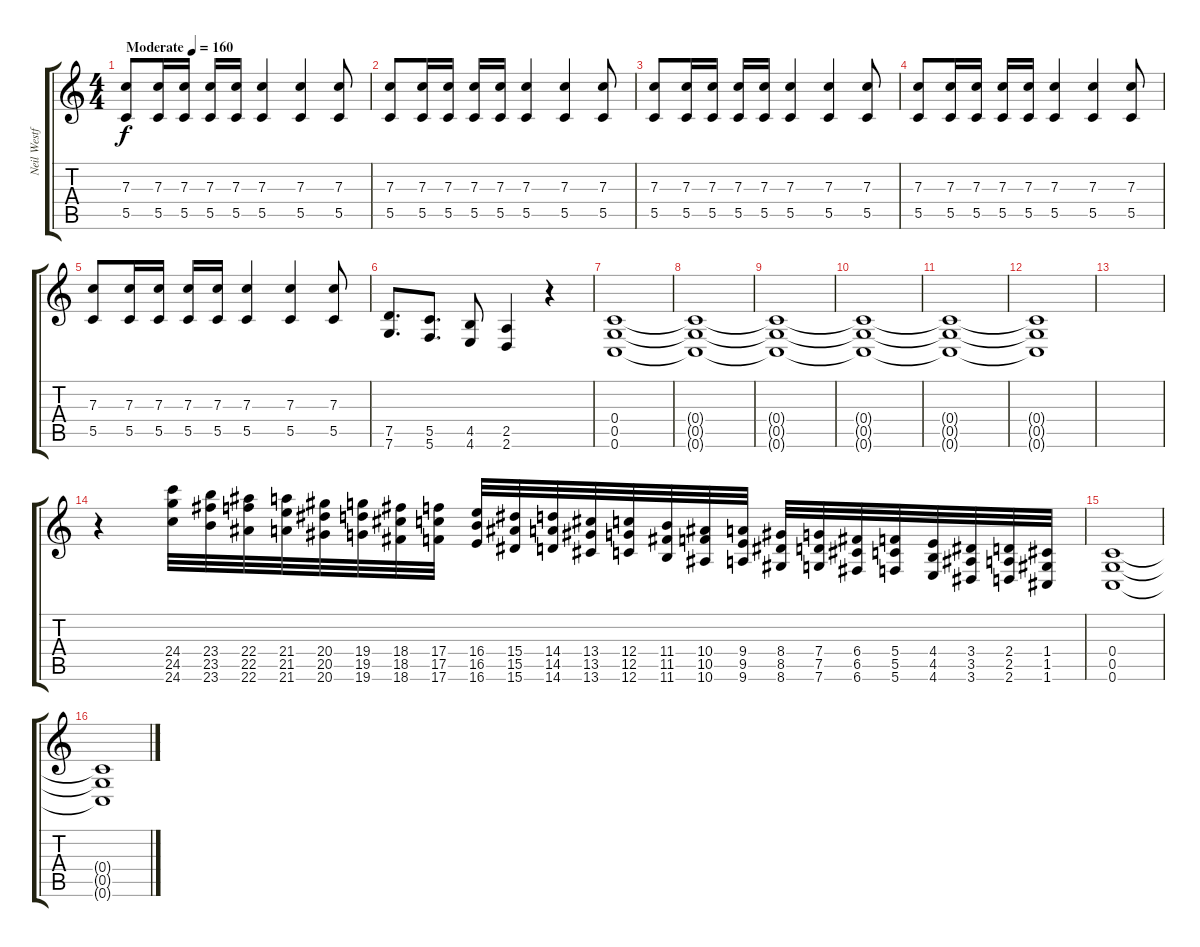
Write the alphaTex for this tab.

\track ("Neil Westfall" "Neil Westf") {instrument distortionguitar}
\staff {score tabs}
\tuning (D4 A3 F3 C3 G2 C2) {hide}
\ts (4 4)
\tempo (160 "Moderate")
\clef g2
\ks c
(7.3 5.5).8{dy f instrument distortionguitar} (7.3 5.5).16 (7.3 5.5).16 (7.3 5.5).16 (7.3 5.5).16 (7.3 5.5).4 (7.3 5.5).4 (7.3 5.5).8 |
(7.3 5.5).8 (7.3 5.5).16 (7.3 5.5).16 (7.3 5.5).16 (7.3 5.5).16 (7.3 5.5).4 (7.3 5.5).4 (7.3 5.5).8 |
(7.3 5.5).8 (7.3 5.5).16 (7.3 5.5).16 (7.3 5.5).16 (7.3 5.5).16 (7.3 5.5).4 (7.3 5.5).4 (7.3 5.5).8 |
(7.3 5.5).8 (7.3 5.5).16 (7.3 5.5).16 (7.3 5.5).16 (7.3 5.5).16 (7.3 5.5).4 (7.3 5.5).4 (7.3 5.5).8 |
(7.3 5.5).8 (7.3 5.5).16 (7.3 5.5).16 (7.3 5.5).16 (7.3 5.5).16 (7.3 5.5).4 (7.3 5.5).4 (7.3 5.5).8 |
(7.5 7.6).8{d} (5.5 5.6).8{d} (4.5 4.6).8 (2.5 2.6).4 r.4 |
(0.4 0.5 0.6).1 |
(0.4{t} 0.5{t} 0.6{t}).1 |
(0.4{t} 0.5{t} 0.6{t}).1{volume 0} |
(0.4{t} 0.5{t} 0.6{t}).1 |
(0.4{t} 0.5{t} 0.6{t}).1 |
(0.4{t} 0.5{t} 0.6{t}).1 |
|
r.4{volume 11} (24.4 24.5 24.6).32 (23.4 23.5 23.6).32 (22.4 22.5 22.6).32 (21.4 21.5 21.6).32 (20.4 20.5 20.6).32 (19.4 19.5 19.6).32 (18.4 18.5 18.6).32 (17.4 17.5 17.6).32 (16.4 16.5 16.6).32 (15.4 15.5 15.6).32 (14.4 14.5 14.6).32 (13.4 13.5 13.6).32 (12.4 12.5 12.6).32 (11.4 11.5 11.6).32 (10.4 10.5 10.6).32 (9.4 9.5 9.6).32 (8.4 8.5 8.6).32 (7.4 7.5 7.6).32 (6.4 6.5 6.6).32 (5.4 5.5 5.6).32 (4.4 4.5 4.6).32 (3.4 3.5 3.6).32 (2.4 2.5 2.6).32 (1.4 1.5 1.6).32 |
(0.4 0.5 0.6).1 |
(0.4{t} 0.5{t} 0.6{t}).1
